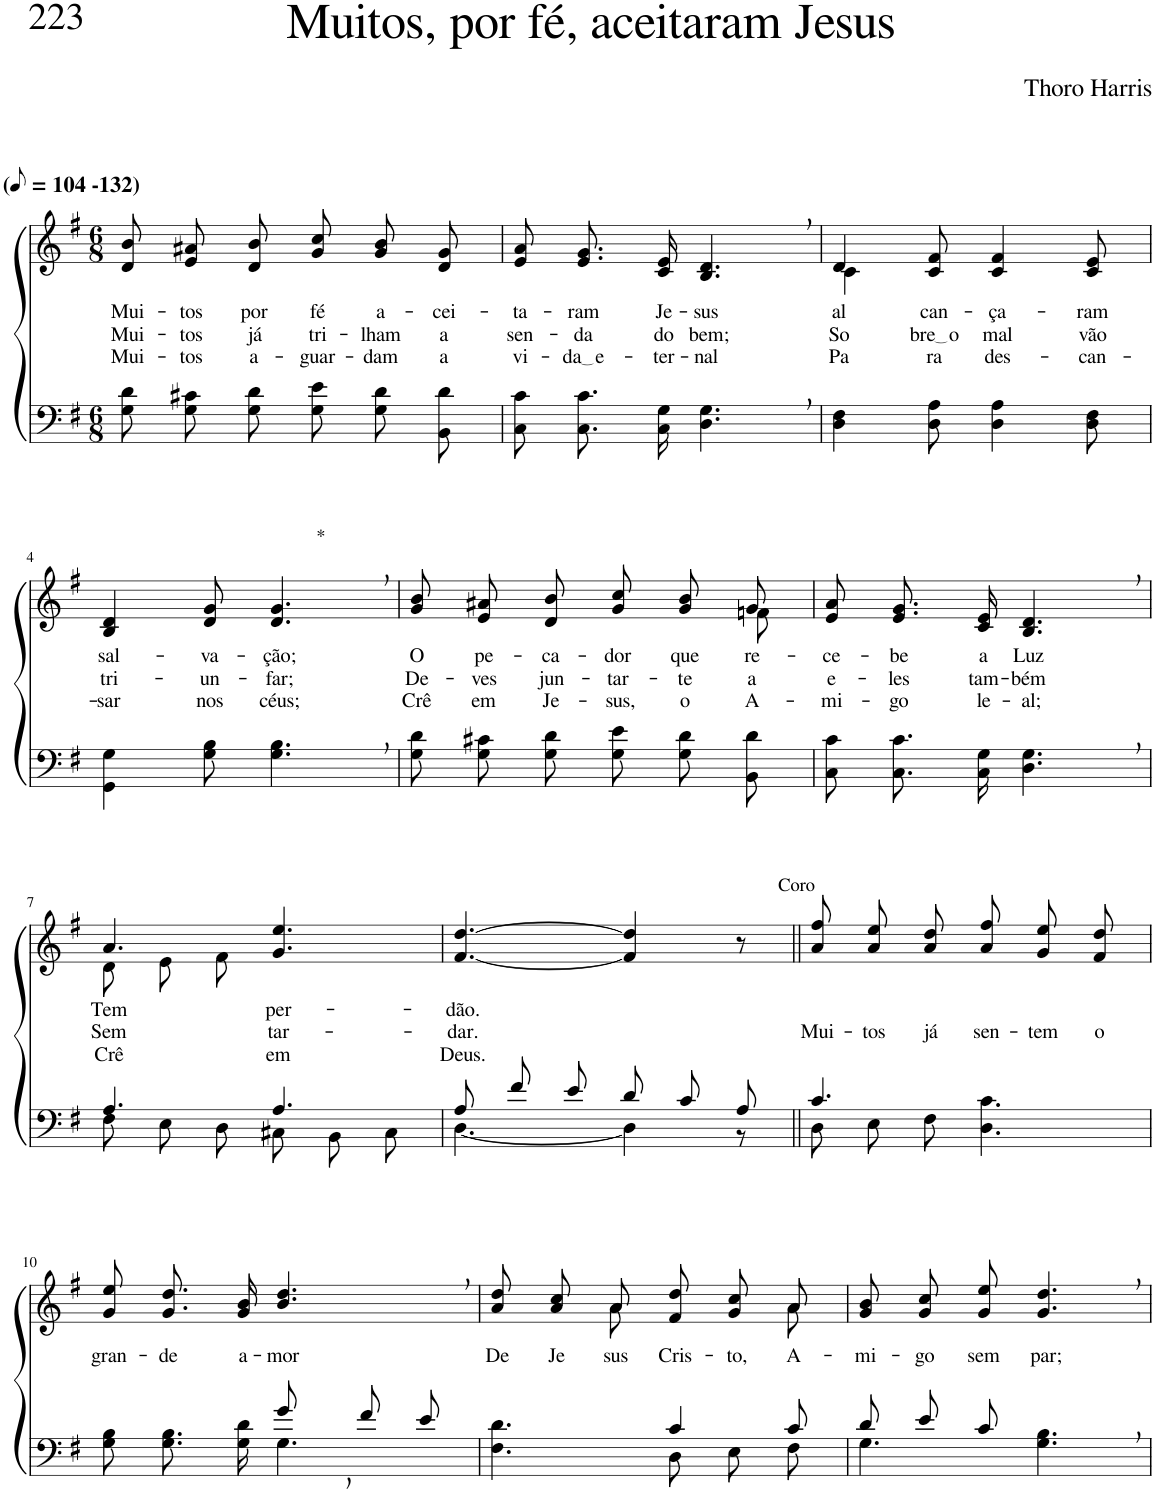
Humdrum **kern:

**kern	**kern	**text	**text	**text
*part2	*part1	*part1	*part1	*part1
*staff2	*staff1	*staff1	*staff1	*staff1
*I"Parte III e IV	*I"Parte I e II	*	*	*
*clefF4	*clefG2	*	*	*
*Trd1c2	*Trd1c2	*	*	*
*k[f#]	*k[f#]	*	*	*
*M6/8	*M6/8	*	*	*
*MM52	*MM52	*	*	*
=1	=1	=1	=1	=1
!	!LO:TX:a:B:t=(	!	!	!
!	!LO:TX:a:B:t=-132)	!	!	!
!	!	!LO:LY:b	!LO:LY:b	!LO:LY:b
8G\ 8d\L	8d/ 8b/L	Mui-	Mui-	Mui-
!	!	!LO:LY:b	!LO:LY:b	!LO:LY:b
8G\ 8c#X\	8e/ 8a#X/	-tos	-tos	-tos
!	!	!LO:LY:b	!LO:LY:b	!LO:LY:b
8G\ 8d\J	8d/ 8b/J	por	já	a-
!	!	!LO:LY:b	!LO:LY:b	!LO:LY:b
8G\ 8e\L	8g/ 8cc/L	fé	tri-	-guar-
!	!	!LO:LY:b	!LO:LY:b	!LO:LY:b
8G\ 8d\	8g/ 8b/	a-	-lham	-dam
!	!	!LO:LY:b	!LO:LY:b	!LO:LY:b
8BB\ 8d\J	8d/ 8g/J	-cei-	a	a
=2	=2	=2	=2	=2
!	!	!LO:LY:b	!LO:LY:b	!LO:LY:b
8C\ 8c\L	8e/ 8a/L	-ta-	sen-	vi-
!	!	!LO:LY:b	!LO:LY:b	!LO:LY:b
8.C\ 8.c\	8.e/ 8.g/	-ram	-da	da e
!	!	!LO:LY:b	!LO:LY:b	!LO:LY:b
16C\ 16G\Jk	16c/ 16e/Jk	Je-	do	-ter-
!	!	!LO:LY:b	!LO:LY:b	!LO:LY:b
4.D\, 4.G\,	4.B/, 4.d/,	-sus	bem;	-nal
=3	=3	=3	=3	=3
*	*^	*	*	*
!	!	!	!LO:LY:b	!LO:LY:b	!LO:LY:b
4D\ 4F#\	4d/	4c\	al-	So-	Pa-
!	!	!	!LO:LY:b	!LO:LY:b	!LO:LY:b
8D\ 8A\	8c/ 8f#/	2ryy	-can-	bre o	-ra
!	!	!	!LO:LY:b	!LO:LY:b	!LO:LY:b
4D\ 4A\	4c/ 4f#/	.	-ça-	mal	des-
!	!	!	!LO:LY:b	!LO:LY:b	!LO:LY:b
8D\ 8F#\	8c/ 8e/	.	-ram	vão	-can-
*	*v	*v	*	*	*
!!LO:LB:g=z
=4	=4	=4	=4	=4
!	!	!LO:LY:b	!LO:LY:b	!LO:LY:b
4GG\ 4G\	4B/ 4d/	sal-	tri-	-sar
!	!	!LO:LY:b	!LO:LY:b	!LO:LY:b
8G\ 8B\	8d/ 8g/	-va-	-un-	nos
!	!LO:TX:a:t=*	!	!	!
!	!	!LO:LY:b	!LO:LY:b	!LO:LY:b
4.G\, 4.B\,	4.d/, 4.g/,	-ção;	-far;	céus;
=5	=5	=5	=5	=5
!	!	!LO:LY:b	!LO:LY:b	!LO:LY:b
*	*^	*	*	*
8G\ 8d\L	8g/ 8b/L	8ryy	O	De-	Crê
!	!	!	!LO:LY:b	!LO:LY:b	!LO:LY:b
*	*v	*v	*	*	*
8G\ 8c#X\	8e/ 8a#X/	pe-	-ves	em
!	!	!LO:LY:b	!LO:LY:b	!LO:LY:b
8G\ 8d\J	8d/ 8b/J	-ca-	jun-	Je-
!	!	!LO:LY:b	!LO:LY:b	!LO:LY:b
8G\ 8e\L	8g/ 8cc/L	-dor	-tar-	-sus,
!	!	!LO:LY:b	!LO:LY:b	!LO:LY:b
8G\ 8d\	8g/ 8b/	que	-te	o
*	*^	*	*	*
!	!	!	!LO:LY:b	!LO:LY:b	!LO:LY:b
8BB\ 8d\J	8g/J	8fn\	re-	a	A-
=6	=6	=6	=6	=6	=6
!	!	!	!LO:LY:b	!LO:LY:b	!LO:LY:b
*	*v	*v	*	*	*
8C\ 8c\L	8e/ 8a/L	-ce-	e-	-mi-
!	!	!LO:LY:b	!LO:LY:b	!LO:LY:b
8.C\ 8.c\	8.e/ 8.g/	-be	-les	-go
!	!	!LO:LY:b	!LO:LY:b	!LO:LY:b
16C\ 16G\Jk	16c/ 16e/Jk	a	tam-	le-
!	!	!LO:LY:b	!LO:LY:b	!LO:LY:b
4.D\, 4.G\,	4.B/, 4.d/,	Luz	-bém	-al;
!!LO:LB:g=z
=7	=7	=7	=7	=7
*^	*^	*	*	*
!	!	!	!	!LO:LY:b	!LO:LY:b	!LO:LY:b
4.A/	8F#\L	4.a/	8d\L	Tem	Sem	Crê
.	8E\	.	8e\	.	.	.
.	8D\J	.	8f#\J	.	.	.
!	!	!	!	!LO:LY:b	!LO:LY:b	!LO:LY:b
4.A/	8C#X\L	4.g/ 4.ee/	4.ryy	per-	-tar-	em
.	8BB\	.	.	.	.	.
.	8C#\J	.	.	.	.	.
*	*	*v	*v	*	*	*
=8	=8	=8	=8	=8	=8
!	!	!	!LO:LY:b	!LO:LY:b	!LO:LY:b
8A/L	[4.D\	[4.f#/ [4.dd/	-dão.	-dar.	Deus.
8f#/	.	.	.	.	.
8e/J	.	.	.	.	.
8d/L	4D\]	4f#/] 4dd/]	.	.	.
8c/	.	.	.	.	.
!	!	!LO:TX:a:t=Coro	!	!	!
8A/J	8r	8r	.	.	.
=9||	=9||	=9||	=9||	=9||	=9||
!	!	!	!	!LO:LY:b	!
4.c/	8D\L	8a\ 8ff#\L	.	Mui-	.
!	!	!	!	!LO:LY:b	!
.	8E\	8a\ 8ee\	.	-tos	.
!	!	!	!	!LO:LY:b	!
.	8F#\J	8a\ 8dd\J	.	já	.
!	!	!	!	!LO:LY:b	!
4.ryy	4.D\ 4.c\	8a\ 8ff#\L	.	sen-	.
!	!	!	!	!LO:LY:b	!
.	.	8g\ 8ee\	.	-tem	.
!	!	!	!	!LO:LY:b	!
.	.	8f#\ 8dd\J	.	o	.
!!LO:LB:g=z
=10	=10	=10	=10	=10	=10
!	!	!	!LO:LY:b	!	!
4.ryy	8G\ 8B\L	8g/ 8ee/L	gran-	.	.
!	!	!	!LO:LY:b	!	!
.	8.G\ 8.B\	8.g/ 8.dd/	-de	.	.
!	!	!	!LO:LY:b	!	!
.	16G\ 16d\Jk	16g/ 16b/Jk	a-	.	.
!	!	!	!LO:LY:b	!	!
8g,/L	4.G\	4.b/, 4.dd/,	-mor	.	.
8f#/	.	.	.	.	.
8e/J	.	.	.	.	.
=11	=11	=11	=11	=11	=11
!	!	!	!LO:LY:b	!	!
*	*	*^	*	*	*
4.ryy	4.F#\ 4.d\	8a/ 8dd/L	4ryy	De	.	.
!	!	!	!	!LO:LY:b	!	!
.	.	8a/ 8cc/	.	Je-	.	.
!	!	!	!	!LO:LY:b	!	!
.	.	8a/J	8a\	-sus	.	.
!	!	!	!	!LO:LY:b	!	!
4c/	8D\L	8f#/ 8dd/L	4ryy	Cris-	.	.
!	!	!	!	!LO:LY:b	!	!
.	8E\	8g/ 8cc/	.	-to,	.	.
!	!	!	!	!LO:LY:b	!	!
8c/	8F#\J	8a/J	8a\	A-	.	.
=12	=12	=12	=12	=12	=12	=12
!	!	!	!	!LO:LY:b	!	!
*	*	*v	*v	*	*	*
8d/L	4.G\	8g\ 8b\L	-mi-	.	.
!	!	!	!LO:LY:b	!	!
8e/	.	8g\ 8cc\	-go	.	.
!	!	!	!LO:LY:b	!	!
8c/J	.	8g\ 8ee\J	sem	.	.
!	!	!	!LO:LY:b	!	!
4.ryy	4.G\ 4.B\	4.g/, 4.dd/,	par;	.	.
*v	*v	*	*	*	*
=	=	=	=	=
*-	*-	*-	*-	*-
